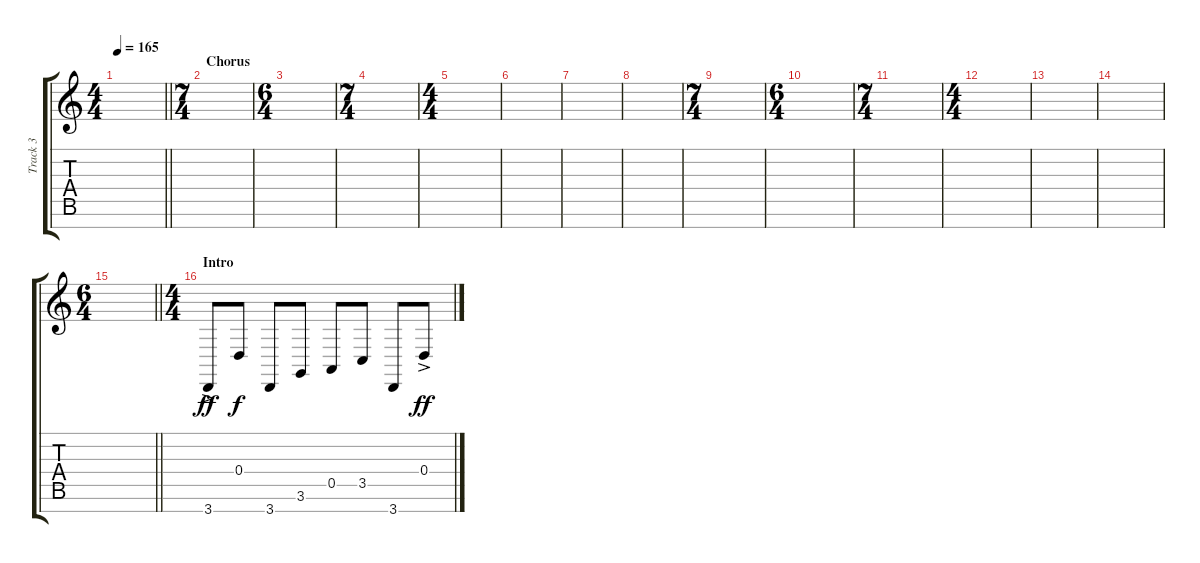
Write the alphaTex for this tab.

\track ("Track 3" "Track 3") {instrument lead1square}
\staff {score tabs}
\tuning (E4 B3 G3 D3 A2 E2 B1) {hide}
\ts (4 4)
\tempo 165
\clef g2
\barLineRight lightlight
\ks c
|
\ts (7 4)
\section ("" "Chorus")
|
\ts (6 4)
|
\ts (7 4)
|
\ts (4 4)
|
|
|
|
\ts (7 4)
|
\ts (6 4)
|
\ts (7 4)
|
\ts (4 4)
|
|
|
\ts (6 4)
\barLineRight lightlight
|
\ts (4 4)
\section ("" "Intro")
3.7{ac}.8{dy ff} 0.4.8{dy f} 3.7.8 3.6.8 0.5.8 3.5.8 3.7.8 0.4{ac}.8{dy ff}
